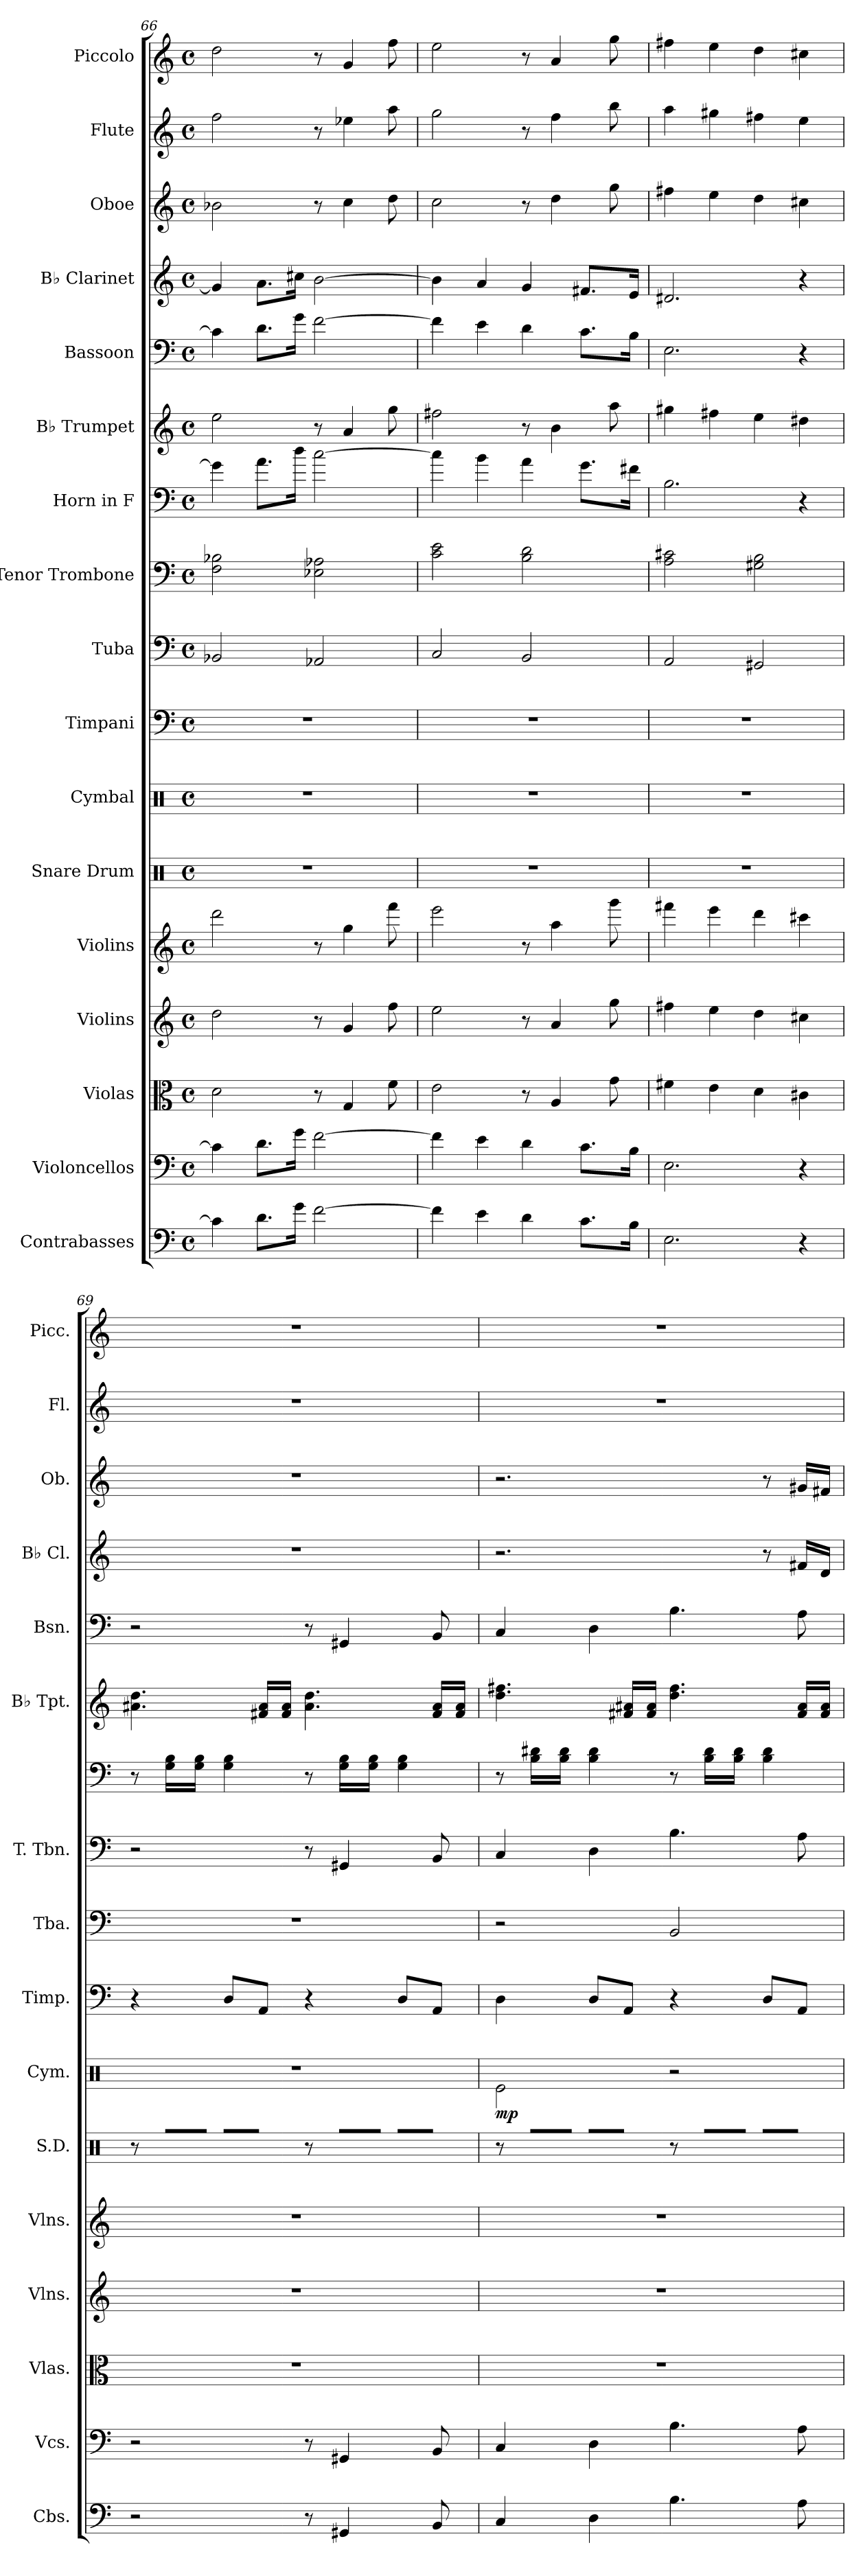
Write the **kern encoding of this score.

**kern	**kern	**kern	**kern	**kern	**kern	**kern	**dynam	**kern	**kern	**kern	**kern	**kern	**kern	**kern	**kern	**kern	**kern
*part17	*part16	*part15	*part14	*part13	*part12	*part11	*part11	*part10	*part9	*part8	*part7	*part6	*part5	*part4	*part3	*part2	*part1
*staff17	*staff16	*staff15	*staff14	*staff13	*staff12	*staff11	*staff11	*staff10	*staff9	*staff8	*staff7	*staff6	*staff5	*staff4	*staff3	*staff2	*staff1
*I"Contrabasses	*I"Violoncellos	*I"Violas	*I"Violins	*I"Violins	*I"Snare Drum	*I"Cymbal	*	*I"Timpani	*I"Tuba	*I"Tenor Trombone	*I"Horn in F	*I"B♭ Trumpet	*I"Bassoon	*I"B♭ Clarinet	*I"Oboe	*I"Flute	*I"Piccolo
*I'Cbs.	*I'Vcs.	*I'Vlas.	*I'Vlns.	*I'Vlns.	*I'S.D.	*I'Cym.	*	*I'Timp.	*I'Tba.	*I'T. Tbn.	*	*I'B♭ Tpt.	*I'Bsn.	*I'B♭ Cl.	*I'Ob.	*I'Fl.	*I'Picc.
*clefF4	*clefF4	*clefC3	*clefG2	*clefG2	*clefX	*clefX	*	*clefF4	*clefF4	*clefF4	*clefF4	*clefG2	*clefF4	*clefG2	*clefG2	*clefG2	*clefG2
*ITrd7c12	*	*	*	*	*	*	*	*	*	*	*ITrd4c7	*ITrd1c2	*	*ITrd1c2	*	*	*ITrd-7c-12
*k[]	*k[]	*k[]	*k[]	*k[]	*k[]	*k[]	*	*k[]	*k[]	*k[]	*k[b-]	*k[b-e-]	*k[]	*k[b-e-]	*k[]	*k[]	*k[]
*M4/4	*M4/4	*M4/4	*M4/4	*M4/4	*M4/4	*M4/4	*	*M4/4	*M4/4	*M4/4	*M4/4	*M4/4	*M4/4	*M4/4	*M4/4	*M4/4	*M4/4
*met(c)	*met(c)	*met(c)	*met(c)	*met(c)	*met(c)	*met(c)	*	*met(c)	*met(c)	*met(c)	*met(c)	*met(c)	*met(c)	*met(c)	*met(c)	*met(c)	*met(c)
=66	=66	=66	=66	=66	=66	=66	=66	=66	=66	=66	=66	=66	=66	=66	=66	=66	=66
4C\]	4c\]	2d\	2dd\	2ddd\	1r	1r	.	1r	2BB-X/	2F\ 2B-X\	4c\]	2dd\	4c\]	4f/]	2b-X\	2ff\	2ddd\
8.D\L	8.d\L	.	.	.	.	.	.	.	.	.	8.d\L	.	8.d\L	8.g\L	.	.	.
16G\Jk	16g\Jk	.	.	.	.	.	.	.	.	.	16g\Jk	.	16g\Jk	16bn\Jk	.	.	.
[2F\	[2f\	8r	8r	8r	.	.	.	.	2AA-X/	2E-X\ 2A-X\	[2f\	8r	[2f\	[2a\	8r	8r	8r
.	.	4G/	4g/	4gg\	.	.	.	.	.	.	.	4g/	.	.	4cc\	4ee-X\	4gg/
.	.	8f\	8ff\	8fff\	.	.	.	.	.	.	.	8ff\	.	.	8dd\	8aa\	8fff\
=67	=67	=67	=67	=67	=67	=67	=67	=67	=67	=67	=67	=67	=67	=67	=67	=67	=67
4F\]	4f\]	2e\	2ee\	2eee\	1r	1r	.	1r	2C/	2c\ 2e\	4f\]	2een\	4f\]	4a\]	2cc\	2gg\	2eee\
4E\	4e\	.	.	.	.	.	.	.	.	.	4e\	.	4e\	4g/	.	.	.
4D\	4d\	8r	8r	8r	.	.	.	.	2BB/	2B\ 2d\	4d\	8r	4d\	4f/	8r	8r	8r
.	.	4A/	4a/	4aa\	.	.	.	.	.	.	.	4a\	.	.	4dd\	4ff\	4aa/
8.C\L	8.c\L	.	.	.	.	.	.	.	.	.	8.c\L	.	8.c\L	8.en/L	.	.	.
.	.	8g\	8gg\	8ggg\	.	.	.	.	.	.	.	8gg\	.	.	8gg\	8bb\	8ggg\
16BB\Jk	16B\Jk	.	.	.	.	.	.	.	.	.	16Bn\Jk	.	16B\Jk	16d/Jk	.	.	.
=68	=68	=68	=68	=68	=68	=68	=68	=68	=68	=68	=68	=68	=68	=68	=68	=68	=68
2.EE\	2.E\	4f#X\	4ff#X\	4fff#X\	1r	1r	.	1r	2AA/	2A\ 2c#X\	2.E\	4ff#X\	2.E\	2.c#X/	4ff#X\	4aa\	4fff#X\
.	.	4e\	4ee\	4eee\	.	.	.	.	.	.	.	4een\	.	.	4ee\	4gg#X\	4eee\
.	.	4d\	4dd\	4ddd\	.	.	.	.	2GG#X/	2G#X\ 2B\	.	4dd\	.	.	4dd\	4ff#X\	4ddd\
4r	4r	4c#X\	4cc#X\	4ccc#X\	.	.	.	.	.	.	4r	4cc#X\	4r	4r	4cc#X\	4ee\	4ccc#X\
!!LO:PB:g=z
=69	=69	=69	=69	=69	=69	=69	=69	=69	=69	=69	=69	=69	=69	=69	=69	=69	=69
2r	2r	1r	1r	1r	8r	1r	.	4r	1r	2r	8r	4.g#X\ 4.cc\	2r	1r	1r	1r	1r
*	*	*	*	*	*Xbrackettup	*	*	*	*	*	*	*	*	*	*	*	*
.	.	.	.	.	24R/LL	.	.	.	.	.	16C\ 16E\LL	.	.	.	.	.	.
.	.	.	.	.	24R/	.	.	.	.	.	.	.	.	.	.	.	.
.	.	.	.	.	.	.	.	.	.	.	16C\ 16E\JJ	.	.	.	.	.	.
.	.	.	.	.	24R/JJ	.	.	.	.	.	.	.	.	.	.	.	.
.	.	.	.	.	8R/L	.	.	8D/L	.	.	4C\ 4E\	.	.	.	.	.	.
.	.	.	.	.	8R/J	.	.	8AA/J	.	.	.	16en/ 16g#/LL	.	.	.	.	.
.	.	.	.	.	.	.	.	.	.	.	.	16e/ 16g#/JJ	.	.	.	.	.
8r	8r	.	.	.	8r	.	.	4r	.	8r	8r	4.g#\ 4.cc\	8r	.	.	.	.
4GGG#X/	4GG#X/	.	.	.	24R/LL	.	.	.	.	4GG#X/	16C\ 16E\LL	.	4GG#X/	.	.	.	.
.	.	.	.	.	24R/	.	.	.	.	.	.	.	.	.	.	.	.
.	.	.	.	.	.	.	.	.	.	.	16C\ 16E\JJ	.	.	.	.	.	.
.	.	.	.	.	24R/JJ	.	.	.	.	.	.	.	.	.	.	.	.
.	.	.	.	.	8R/L	.	.	8D/L	.	.	4C\ 4E\	.	.	.	.	.	.
8BBB/	8BB/	.	.	.	8R/J	.	.	8AA/J	.	8BB/	.	16e/ 16g#/LL	8BB/	.	.	.	.
.	.	.	.	.	.	.	.	.	.	.	.	16e/ 16g#/JJ	.	.	.	.	.
=70	=70	=70	=70	=70	=70	=70	=70	=70	=70	=70	=70	=70	=70	=70	=70	=70	=70
!	!	!	!	!	!	!	!LO:DY:b	!	!	!	!	!	!	!	!	!	!
4CC/	4C/	1r	1r	1r	8r	2Re\	mp	4D\	2r	4C/	8r	4.cc\ 4.een\	4C/	2.r	2.r	1r	1r
.	.	.	.	.	24R/LL	.	.	.	.	.	16E\ 16G#X\LL	.	.	.	.	.	.
.	.	.	.	.	24R/	.	.	.	.	.	.	.	.	.	.	.	.
.	.	.	.	.	.	.	.	.	.	.	16E\ 16G#\JJ	.	.	.	.	.	.
.	.	.	.	.	24R/JJ	.	.	.	.	.	.	.	.	.	.	.	.
4DD\	4D\	.	.	.	8R/L	.	.	8D/L	.	4D\	4E\ 4G#\	.	4D\	.	.	.	.
.	.	.	.	.	8R/J	.	.	8AA/J	.	.	.	16en/ 16g#X/LL	.	.	.	.	.
.	.	.	.	.	.	.	.	.	.	.	.	16e/ 16g#/JJ	.	.	.	.	.
4.BB\	4.B\	.	.	.	8r	2r	.	4r	2BB/	4.B\	8r	4.cc\ 4.ee\	4.B\	.	.	.	.
.	.	.	.	.	24R/LL	.	.	.	.	.	16E\ 16G#\LL	.	.	.	.	.	.
.	.	.	.	.	24R/	.	.	.	.	.	.	.	.	.	.	.	.
.	.	.	.	.	.	.	.	.	.	.	16E\ 16G#\JJ	.	.	.	.	.	.
.	.	.	.	.	24R/JJ	.	.	.	.	.	.	.	.	.	.	.	.
.	.	.	.	.	8R/L	.	.	8D/L	.	.	4E\ 4G#\	.	.	8r	8r	.	.
8AA\	8A\	.	.	.	8R/J	.	.	8AA/J	.	8A\	.	16e/ 16g#/LL	8A\	16en/LL	16g#X/LL	.	.
.	.	.	.	.	.	.	.	.	.	.	.	16e/ 16g#/JJ	.	16c/JJ	16f#X/JJ	.	.
=	=	=	=	=	=	=	=	=	=	=	=	=	=	=	=	=	=
*-	*-	*-	*-	*-	*-	*-	*-	*-	*-	*-	*-	*-	*-	*-	*-	*-	*-
